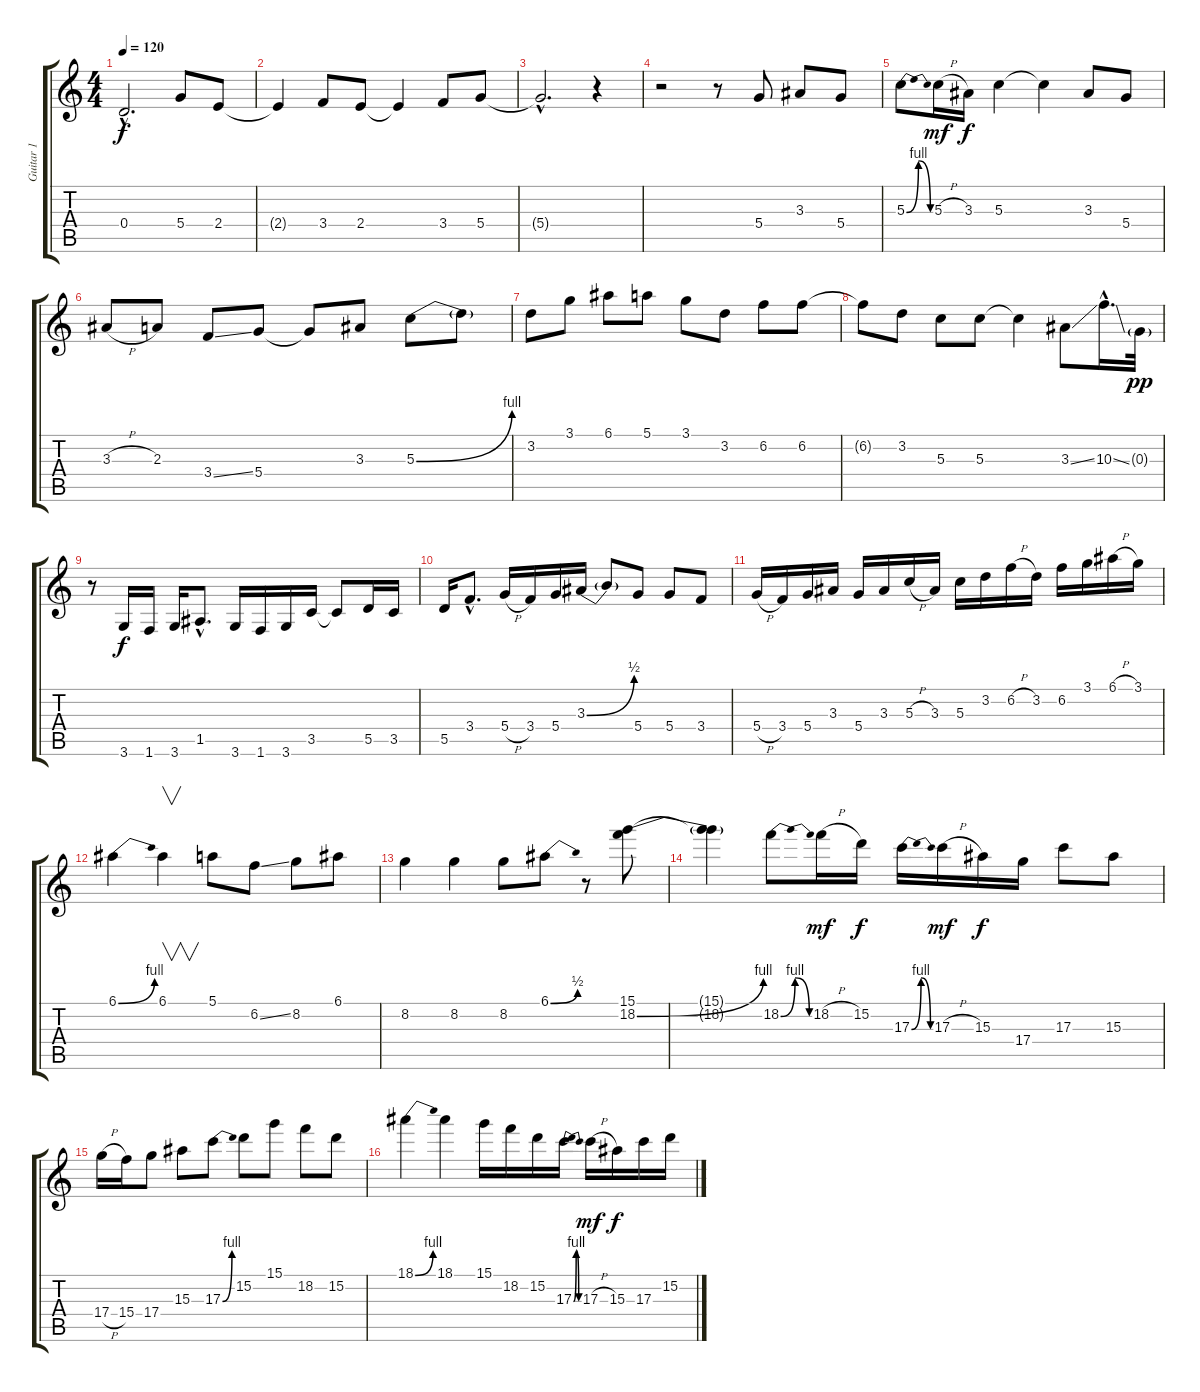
\track ("Guitar 1" "Guitar 1") {instrument overdrivenguitar}
\staff {score tabs}
\tuning (E4 B3 G3 D3 A2 E2) {hide}
\ts (4 4)
\tempo 120
\clef g2
\ks c
0.4{hac}.2{d dy f instrument overdrivenguitar} 5.4.8 2.4.8 |
2.4{t}.4 3.4.8 2.4.8 2.4{t}.4 3.4.8 5.4.8 |
5.4{hac t}.2{d} r.4 |
r.2 r.8 5.4.8 3.3.8 5.4.8 |
5.3{be (bendrelease 0 0 15 4 30 4 60 0)}.8 5.3{h}.16{dy mf} 3.3.16{dy f} 5.3.4 5.3{t}.4 3.3.8 5.4.8 |
3.3{h}.8 2.3.8 3.4{ss}.8 5.4.8 5.4{t}.8 3.3.8 5.3{be (bend 0 0 60 4)}.8 5.3{t}.8 |
3.2.8 3.1.8 6.1.8 5.1.8 3.1.8 3.2.8 6.2.8 6.2.8 |
6.2{t}.8 3.2.8 5.3.8 5.3.8 5.3{t}.4 3.3{ss}.8 10.3{ss hac}.16{d} 0.3{g}.32{dy pp} |
r.8 3.6.16{dy f} 1.6.16 3.6.16 1.5{hac}.8{d} 3.6.16 1.6.16 3.6.16 3.5.16 3.5{t}.8 5.5.16 3.5.16 |
5.5.16 3.4{hac}.8{d} 5.4{h}.16 3.4.16 5.4.16 3.3{be (bend 0 0 60 2)}.16 3.3{t}.8 5.4.8 5.4.8 3.4.8 |
5.4{h}.16 3.4.16 5.4.16 3.3.16 5.4.16 3.3.16 5.3{h}.16 3.3.16 5.3.16 3.2.16 6.2{h}.16 3.2.16 6.2.16 3.1.16 6.1{h}.16 3.1.16 |
6.1{be (bend 0 0 60 4)}.4 6.1.4{v} 5.1.8 6.2{ss}.8 8.2.8 6.1.8 |
8.2.4 8.2.4 8.2.8 6.1{be (bend 0 0 60 2)}.8 r.8 (15.1 18.2{be (bend 0 0 60 4)}).8 |
(15.1{t} 18.2{t}).4 18.2{be (bendrelease 0 0 15 4 30 4 60 0)}.8 18.2{h}.16{dy mf} 15.2.16{dy f} 17.3{be (bendrelease 0 0 15 4 30 4 60 0)}.16 17.3{h}.16{dy mf} 15.3.16{dy f} 17.4.16 17.3.8 15.3.8 |
17.4{h}.16 15.4.16 17.4.8 15.3.8 17.3{be (bend 0 0 60 4)}.8 15.2.8 15.1.8 18.2.8 15.2.8 |
18.1{be (bend 0 0 60 4)}.4 18.1.4 15.1.16 18.2.16 15.2.16 17.3{be (bendrelease 0 0 15 4 30 4 60 0)}.16 17.3{h}.16{dy mf} 15.3.16{dy f} 17.3.16 15.2.16
